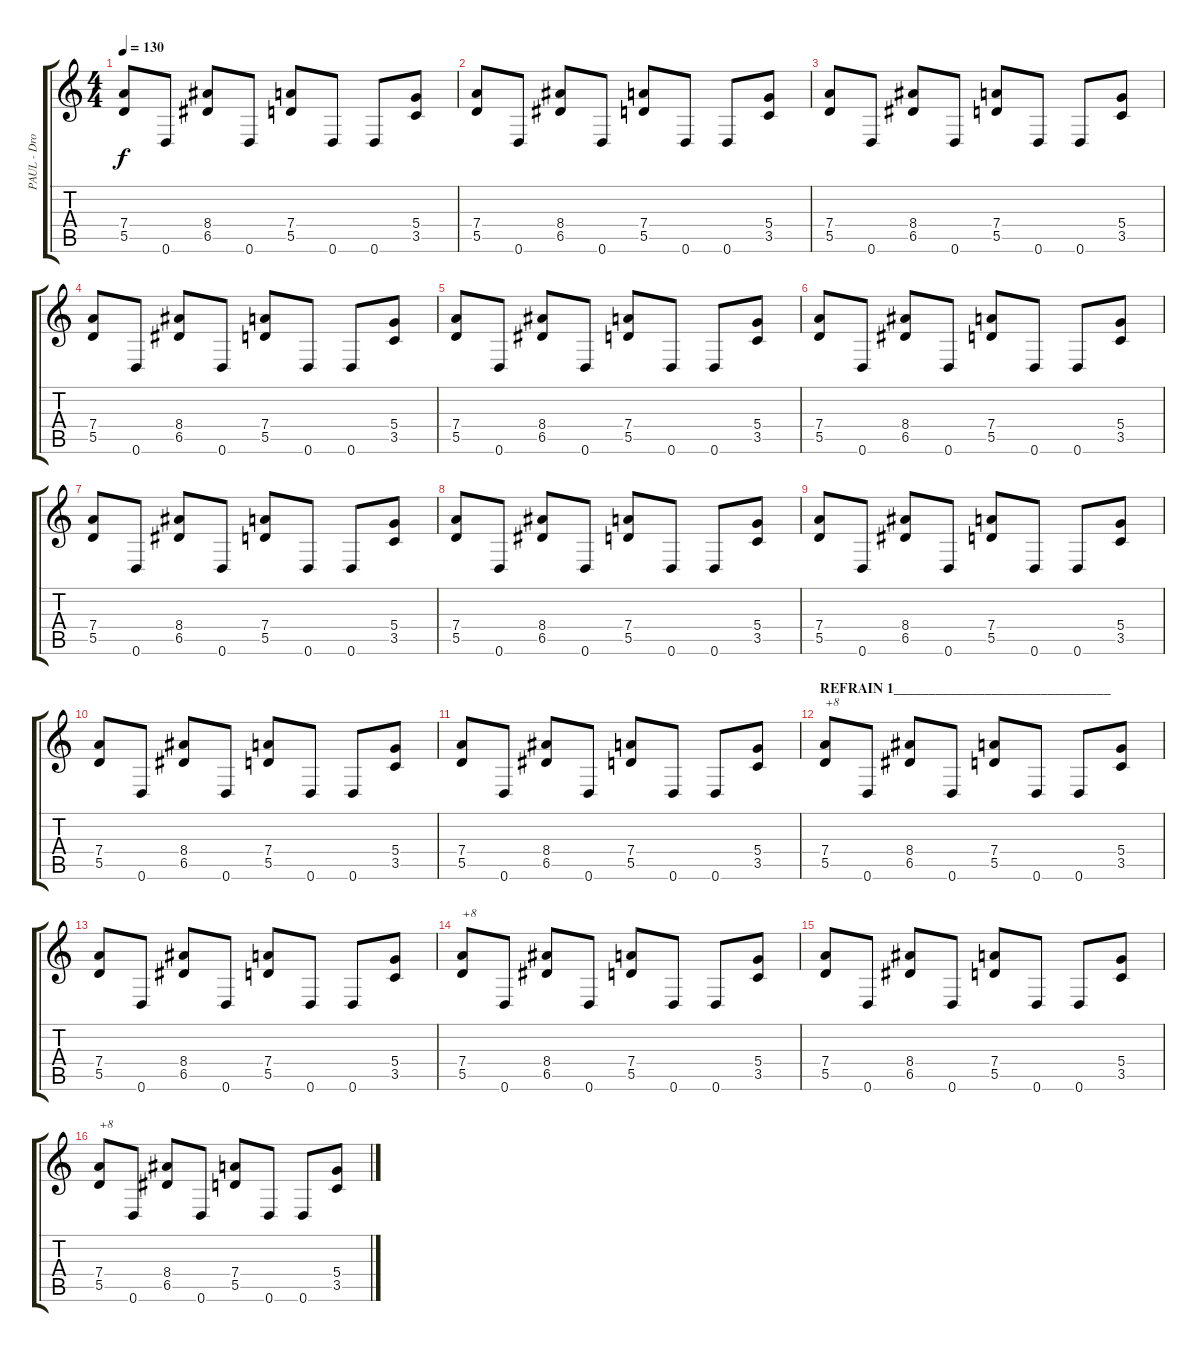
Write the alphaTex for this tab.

\track ("PAUL - Dropped D" "PAUL - Dro") {instrument distortionguitar}
\staff {score tabs}
\tuning (E4 B3 G3 D3 A2 D2) {hide}
\ts (4 4)
\tempo 130
\clef g2
\ks c
(7.4 5.5).8{dy f} 0.6.8 (8.4 6.5).8 0.6.8 (7.4 5.5).8 0.6.8 0.6.8 (5.4 3.5).8 |
(7.4 5.5).8 0.6.8 (8.4 6.5).8 0.6.8 (7.4 5.5).8 0.6.8 0.6.8 (5.4 3.5).8 |
(7.4 5.5).8 0.6.8 (8.4 6.5).8 0.6.8 (7.4 5.5).8 0.6.8 0.6.8 (5.4 3.5).8 |
(7.4 5.5).8 0.6.8 (8.4 6.5).8 0.6.8 (7.4 5.5).8 0.6.8 0.6.8 (5.4 3.5).8 |
(7.4 5.5).8 0.6.8 (8.4 6.5).8 0.6.8 (7.4 5.5).8 0.6.8 0.6.8 (5.4 3.5).8 |
(7.4 5.5).8 0.6.8 (8.4 6.5).8 0.6.8 (7.4 5.5).8 0.6.8 0.6.8 (5.4 3.5).8 |
(7.4 5.5).8 0.6.8 (8.4 6.5).8 0.6.8 (7.4 5.5).8 0.6.8 0.6.8 (5.4 3.5).8 |
(7.4 5.5).8 0.6.8 (8.4 6.5).8 0.6.8 (7.4 5.5).8 0.6.8 0.6.8 (5.4 3.5).8 |
(7.4 5.5).8 0.6.8 (8.4 6.5).8 0.6.8 (7.4 5.5).8 0.6.8 0.6.8 (5.4 3.5).8 |
(7.4 5.5).8 0.6.8 (8.4 6.5).8 0.6.8 (7.4 5.5).8 0.6.8 0.6.8 (5.4 3.5).8 |
(7.4 5.5).8 0.6.8 (8.4 6.5).8 0.6.8 (7.4 5.5).8 0.6.8 0.6.8 (5.4 3.5).8 |
\section ("" "REFRAIN 1_______________________________")
(7.4 5.5).8{txt "+8" balance 16} 0.6.8 (8.4 6.5).8 0.6.8 (7.4 5.5).8 0.6.8 0.6.8 (5.4 3.5).8 |
(7.4 5.5).8 0.6.8 (8.4 6.5).8 0.6.8 (7.4 5.5).8 0.6.8 0.6.8 (5.4 3.5).8 |
(7.4 5.5).8{txt "+8" balance 16} 0.6.8 (8.4 6.5).8 0.6.8 (7.4 5.5).8 0.6.8 0.6.8 (5.4 3.5).8 |
(7.4 5.5).8 0.6.8 (8.4 6.5).8 0.6.8 (7.4 5.5).8 0.6.8 0.6.8 (5.4 3.5).8 |
(7.4 5.5).8{txt "+8" balance 16} 0.6.8 (8.4 6.5).8 0.6.8 (7.4 5.5).8 0.6.8 0.6.8 (5.4 3.5).8
